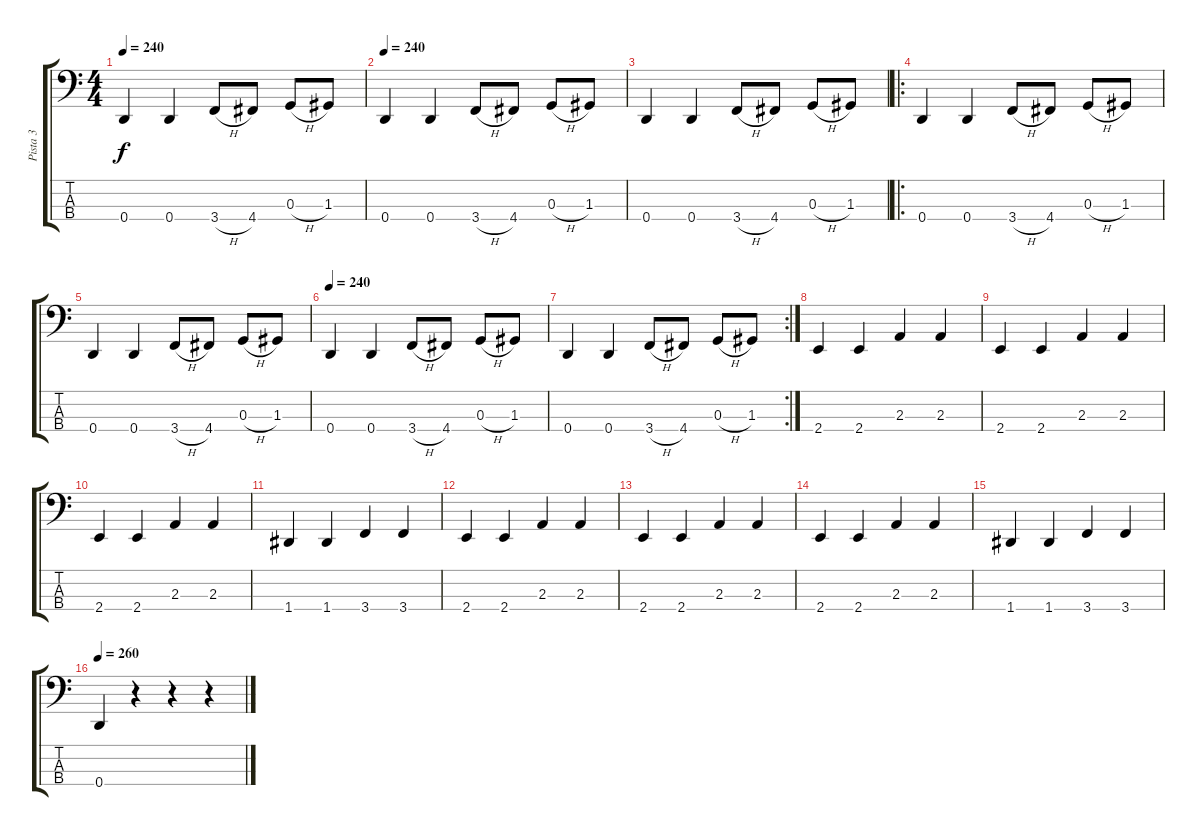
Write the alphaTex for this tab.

\track ("Pista 3" "Pista 3") {instrument electricbassfinger}
\staff {score tabs}
\tuning (F2 C2 G1 D1) {hide}
\ts (4 4)
\tempo 240
\clef f4
\ks c
0.4.4{dy f} 0.4.4 3.4{h}.8 4.4.8 0.3{h}.8 1.3.8 |
\tempo 240
0.4.4 0.4.4 3.4{h}.8 4.4.8 0.3{h}.8 1.3.8 |
0.4.4 0.4.4 3.4{h}.8 4.4.8 0.3{h}.8 1.3.8 |
\ro
0.4.4 0.4.4 3.4{h}.8 4.4.8 0.3{h}.8 1.3.8 |
0.4.4 0.4.4 3.4{h}.8 4.4.8 0.3{h}.8 1.3.8 |
\tempo 240
0.4.4 0.4.4 3.4{h}.8 4.4.8 0.3{h}.8 1.3.8 |
\rc 2
0.4.4 0.4.4 3.4{h}.8 4.4.8 0.3{h}.8 1.3.8 |
2.4.4 2.4.4 2.3.4 2.3.4 |
2.4.4 2.4.4 2.3.4 2.3.4 |
2.4.4 2.4.4 2.3.4 2.3.4 |
1.4.4 1.4.4 3.4.4 3.4.4 |
2.4.4 2.4.4 2.3.4 2.3.4 |
2.4.4 2.4.4 2.3.4 2.3.4 |
2.4.4 2.4.4 2.3.4 2.3.4 |
1.4.4 1.4.4 3.4.4 3.4.4 |
\tempo 270
\tempo 260
0.4.4 r.4 r.4 r.4
